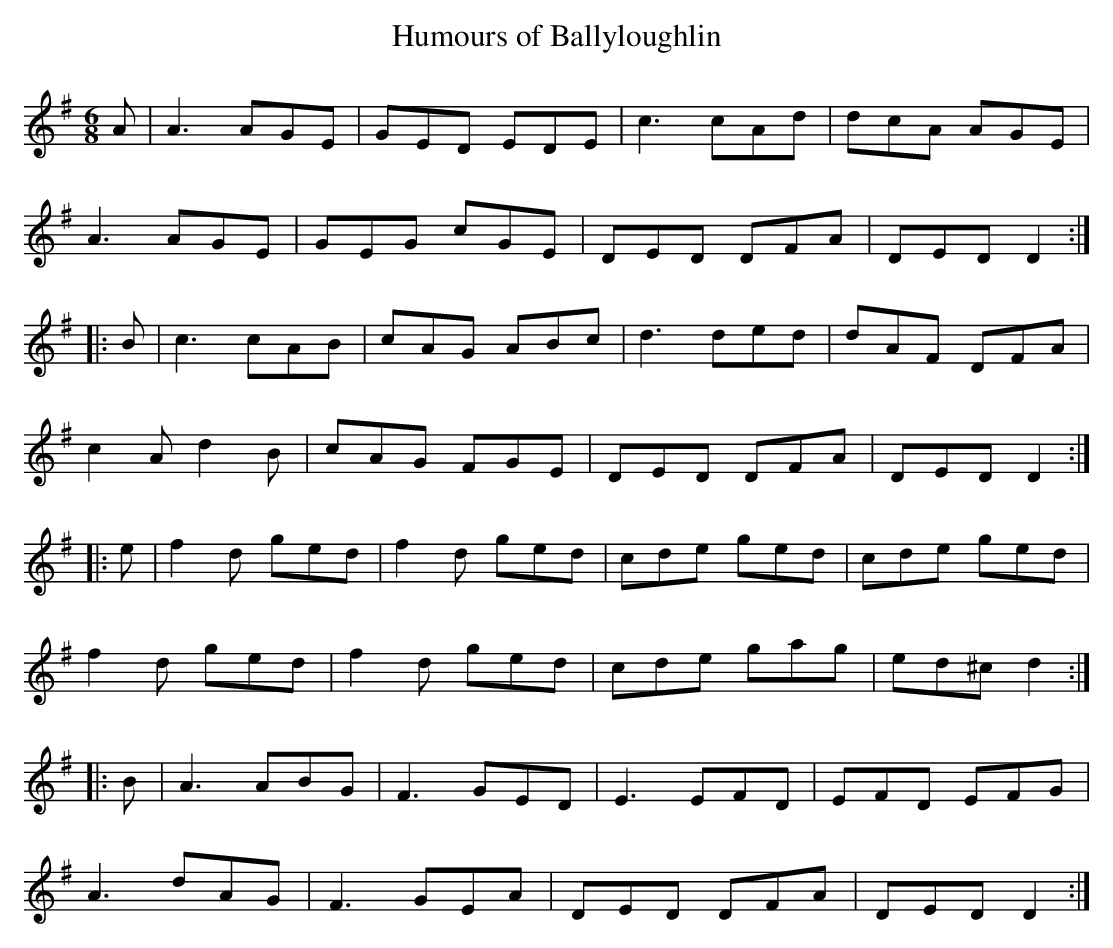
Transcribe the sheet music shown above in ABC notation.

X:1
T:Humours of Ballyloughlin
M:6/8
L:1/8
K:Dmix
A | A3 AGE | GED EDE | c3 cAd | dcA AGE |
A3 AGE | GEG cGE | DED DFA | DED D2 :|
|:B | c3 cAB | cAG ABc | d3 ded | dAF DFA |
c2A d2B | cAG FGE | DED DFA | DED D2 :|
|:e | f2d ged | f2d ged | cde ged | cde ged |
f2d ged | f2d ged | cde gag | ed^c d2 :|
|:B | A3 ABG | F3 GED | E3 EFD | EFD EFG |
A3 dAG | F3 GEA | DED DFA | DED D2 :|
